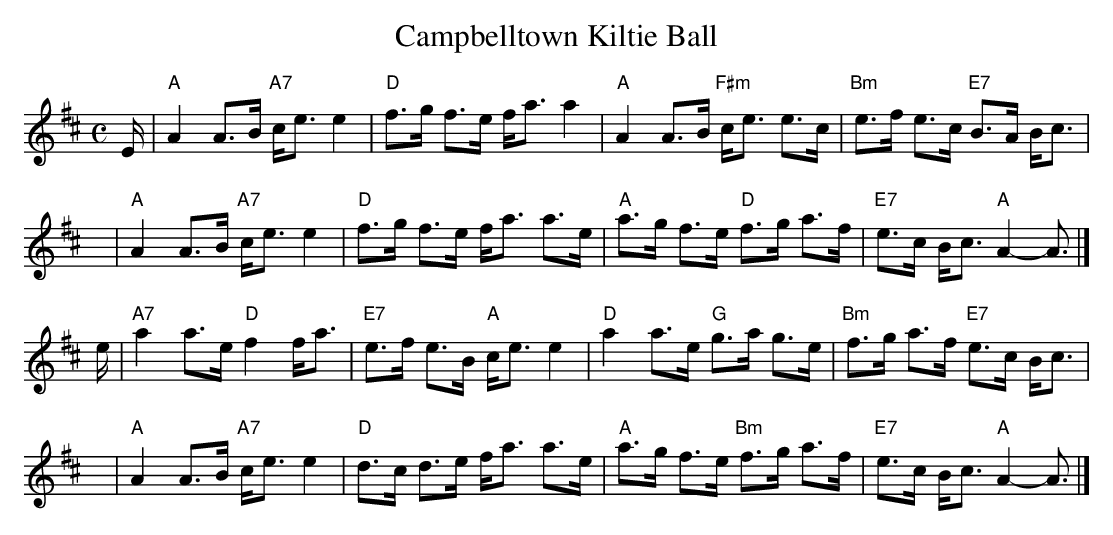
X:1
T: Campbelltown Kiltie Ball
M: C
L: 1/16
K: Amix
E \
| "A"A4 A3B "A7"ce3 e4 | "D"f3g f3e fa3 a4 \
| "A"A4 A3B "F#m"ce3 e3c | "Bm"e3f e3c "E7"B3A Bc3 |
y \
| "A"A4 A3B "A7"ce3 e4 | "D"f3g f3e fa3 a3e \
| "A"a3g f3e "D"f3g a3f | "E7"e3c Bc3 "A"A4- A3 |]
e \
| "A7"a4 a3e "D"f4 fa3 | "E7"e3f e3B "A"ce3 e4 \
| "D"a4 a3e "G"g3a g3e | "Bm"f3g a3f "E7"e3c Bc3 |
	y \
| "A"A4 A3B "A7"ce3 e4 | "D"d3c d3e fa3 a3e \
| "A"a3g f3e "Bm"f3g a3f | "E7"e3c Bc3 "A"A4- A3 |]
